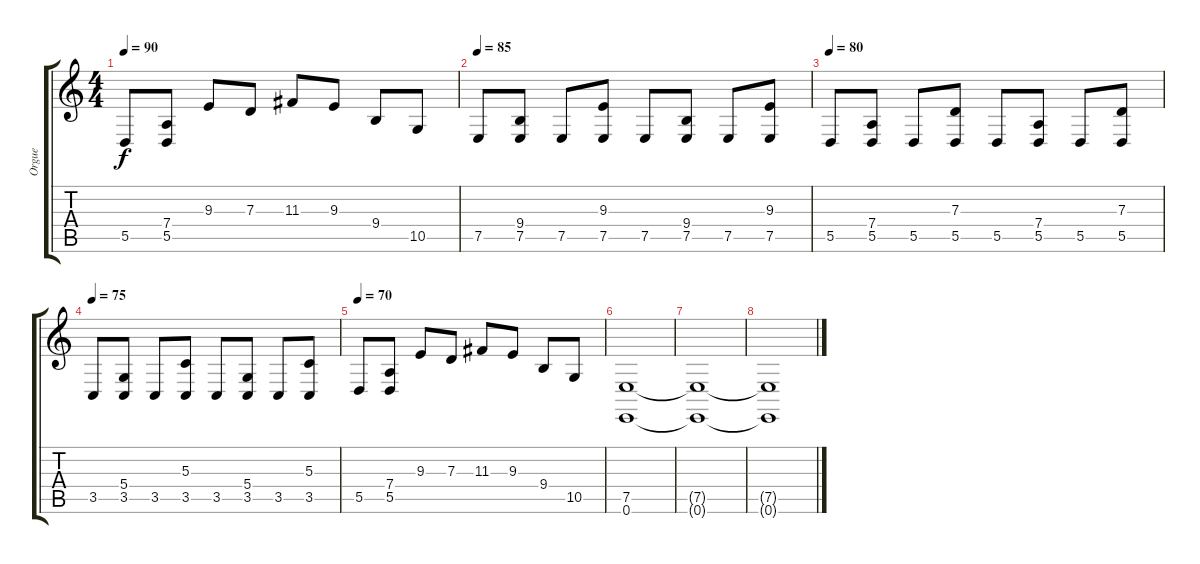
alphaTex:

\track ("Orgue " "Orgue ") {instrument drawbarorgan}
\staff {score tabs}
\tuning (E4 B3 G3 D3 A2 E2) {hide}
\ts (4 4)
\tempo 90
\clef g2
\ks c
5.5.8{dy f} (7.4 5.5).8 9.3.8 7.3.8 11.3.8 9.3.8 9.4.8 10.5.8 |
\tempo 85
7.5.8 (9.4 7.5).8 7.5.8 (9.3 7.5).8 7.5.8 (9.4 7.5).8 7.5.8 (9.3 7.5).8 |
\tempo 80
5.5.8 (7.4 5.5).8 5.5.8 (7.3 5.5).8 5.5.8 (7.4 5.5).8 5.5.8 (7.3 5.5).8 |
\tempo 75
3.5.8 (5.4 3.5).8 3.5.8 (5.3 3.5).8 3.5.8 (5.4 3.5).8 3.5.8 (5.3 3.5).8 |
\tempo 70
5.5.8 (7.4 5.5).8 9.3.8 7.3.8 11.3.8 9.3.8 9.4.8 10.5.8 |
(7.5 0.6).1 |
(7.5{t} 0.6{t}).1 |
(7.5{t} 0.6{t}).1
